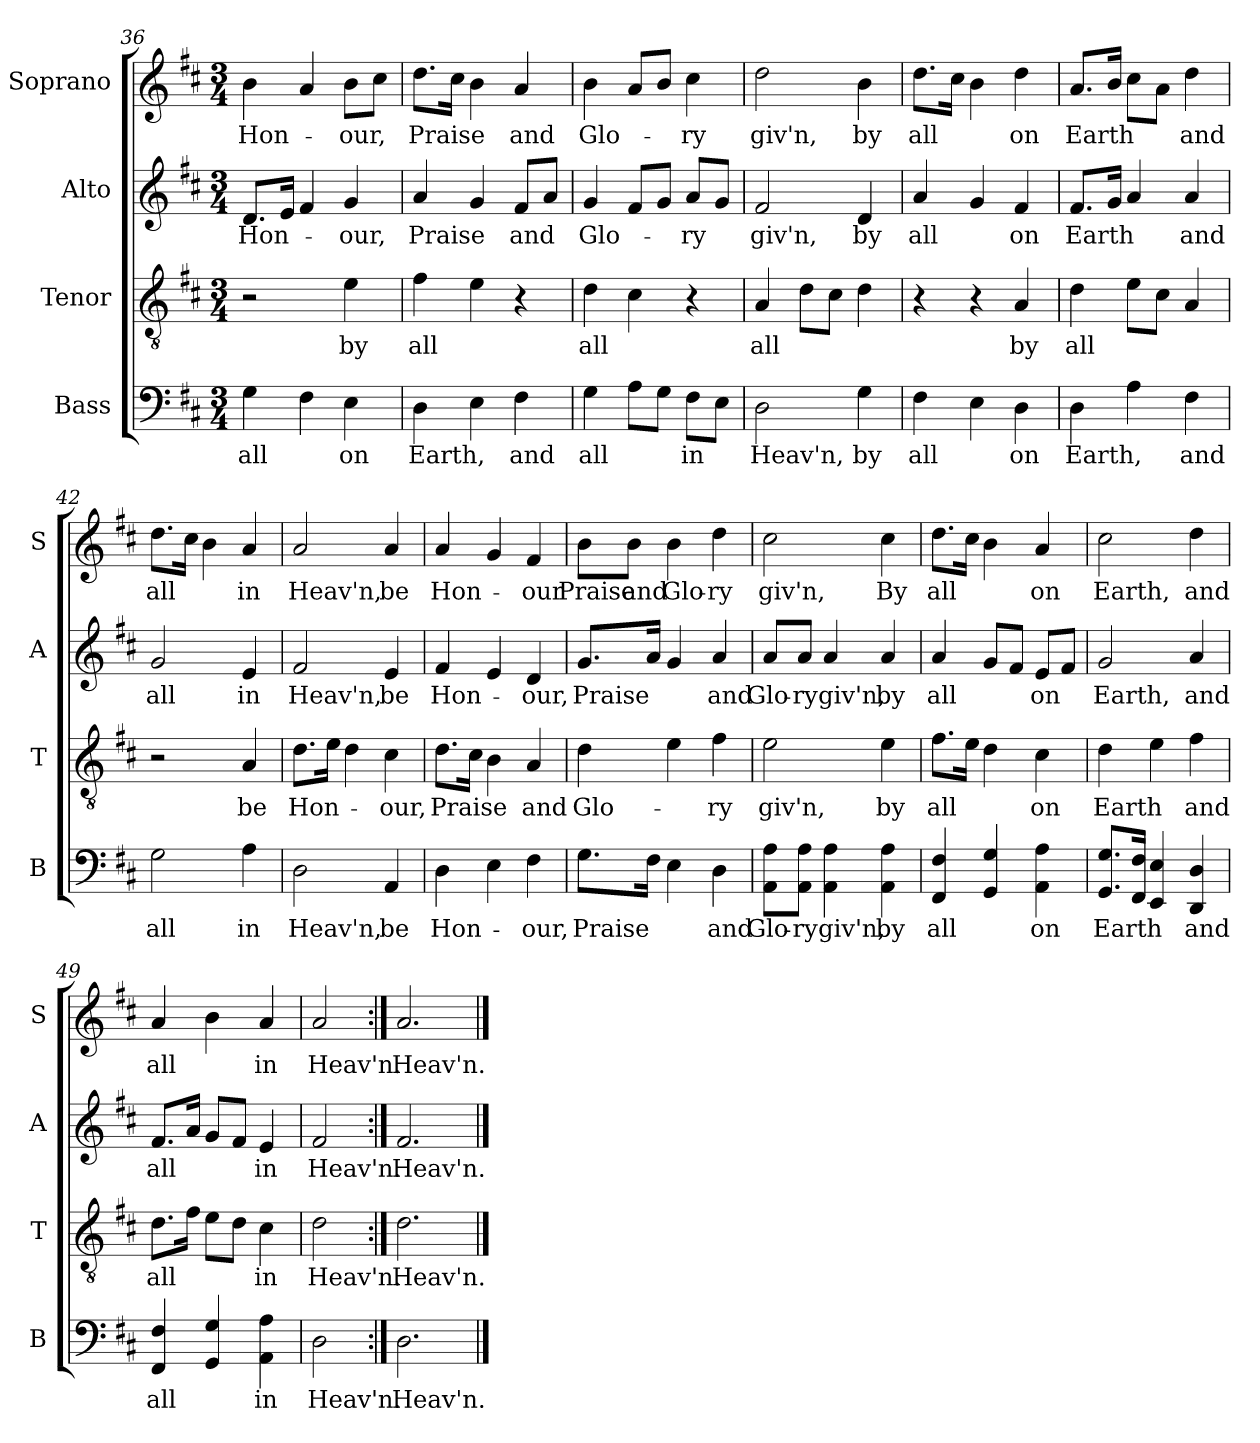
**kern	**text	**kern	**text	**kern	**text	**kern	**text
*part4	*part4	*part3	*part3	*part2	*part2	*part1	*part1
*staff4	*staff4	*staff3	*staff3	*staff2	*staff2	*staff1	*staff1
*I"Bass	*	*I"Tenor	*	*I"Alto	*	*I"Soprano	*
*I'B	*	*I'T	*	*I'A	*	*I'S	*
!!LO:LB:g=z
*clefF4	*	*clefGv2	*	*clefG2	*	*clefG2	*
*k[f#c#]	*	*k[f#c#]	*	*k[f#c#]	*	*k[f#c#]	*
*D:	*	*D:	*	*D:	*	*D:	*
*M3/4	*	*M3/4	*	*M3/4	*	*M3/4	*
=36	=36	=36	=36	=36	=36	=36	=36
!	!LO:LY:b	!	!	!	!LO:LY:b	!	!LO:LY:b
4G\	all	2r	.	8.d/L	Hon-	4b\	Hon-
.	.	.	.	16e/Jk	.	.	.
4F#\	.	.	.	4f#/	.	4a/	.
!	!LO:LY:b	!	!LO:LY:b	!	!LO:LY:b	!	!LO:LY:b
4E\	on	4e\	by	4g/	-our,	8b\L	-our,
.	.	.	.	.	.	8cc#\J	.
=37	=37	=37	=37	=37	=37	=37	=37
!	!LO:LY:b	!	!LO:LY:b	!	!LO:LY:b	!	!LO:LY:b
4D\	Earth,	4f#\	all	4a/	Praise	8.dd\L	Praise
.	.	.	.	.	.	16cc#\Jk	.
4E\	.	4e\	.	4g/	.	4b\	.
!	!LO:LY:b	!	!	!	!LO:LY:b	!	!LO:LY:b
4F#\	and	4r	.	8f#/L	and	4a/	and
.	.	.	.	8a/J	.	.	.
=38	=38	=38	=38	=38	=38	=38	=38
!	!LO:LY:b	!	!LO:LY:b	!	!LO:LY:b	!	!LO:LY:b
4G\	all	4d\	all	4g/	Glo-	4b\	Glo-
8A\L	.	4c#\	.	8f#/L	.	8a/L	.
8G\J	.	.	.	8g/J	.	8b/J	.
!	!LO:LY:b	!	!	!	!LO:LY:b	!	!LO:LY:b
8F#\L	in	4r	.	8a/L	-ry	4cc#\	-ry
8E\J	.	.	.	8g/J	.	.	.
=39	=39	=39	=39	=39	=39	=39	=39
!	!LO:LY:b	!	!LO:LY:b	!	!LO:LY:b	!	!LO:LY:b
2D\	Heav'n,	4A/	all	2f#/	giv'n,	2dd\	giv'n,
.	.	8d\L	.	.	.	.	.
.	.	8c#\J	.	.	.	.	.
!	!LO:LY:b	!	!	!	!LO:LY:b	!	!LO:LY:b
4G\	by	4d\	.	4d/	by	4b\	by
=40	=40	=40	=40	=40	=40	=40	=40
!	!LO:LY:b	!	!	!	!LO:LY:b	!	!LO:LY:b
4F#\	all	4r	.	4a/	all	8.dd\L	all
.	.	.	.	.	.	16cc#\Jk	.
4E\	.	4r	.	4g/	.	4b\	.
!	!LO:LY:b	!	!LO:LY:b	!	!LO:LY:b	!	!LO:LY:b
4D\	on	4A/	by	4f#/	on	4dd\	on
!!LO:PB:g=z
=41	=41	=41	=41	=41	=41	=41	=41
!	!LO:LY:b	!	!LO:LY:b	!	!LO:LY:b	!	!LO:LY:b
4D\	Earth,	4d\	all	8.f#/L	Earth	8.a/L	Earth
.	.	.	.	16g/Jk	.	16b/Jk	.
4A\	.	8e\L	.	4a/	.	8cc#\L	.
.	.	8c#\J	.	.	.	8a\J	.
!	!LO:LY:b	!	!	!	!LO:LY:b	!	!LO:LY:b
4F#\	and	4A/	.	4a/	and	4dd\	and
=42	=42	=42	=42	=42	=42	=42	=42
!	!LO:LY:b	!	!	!	!LO:LY:b	!	!LO:LY:b
2G\	all	2r	.	2g/	all	8.dd\L	all
.	.	.	.	.	.	16cc#\Jk	.
.	.	.	.	.	.	4b\	.
!	!LO:LY:b	!	!LO:LY:b	!	!LO:LY:b	!	!LO:LY:b
4A\	in	4A/	be	4e/	in	4a/	in
=43	=43	=43	=43	=43	=43	=43	=43
!	!LO:LY:b	!	!LO:LY:b	!	!LO:LY:b	!	!LO:LY:b
2D\	Heav'n,	8.d\L	Hon-	2f#/	Heav'n,	2a/	Heav'n,
.	.	16e\Jk	.	.	.	.	.
.	.	4d\	.	.	.	.	.
!	!LO:LY:b	!	!LO:LY:b	!	!LO:LY:b	!	!LO:LY:b
4AA/	be	4c#\	-our,	4e/	be	4a/	be
=44	=44	=44	=44	=44	=44	=44	=44
!	!LO:LY:b	!	!LO:LY:b	!	!LO:LY:b	!	!LO:LY:b
4D\	Hon-	8.d\L	Praise	4f#/	Hon-	4a/	Hon-
.	.	16c#\Jk	.	.	.	.	.
4E\	.	4B\	.	4e/	.	4g/	.
!	!LO:LY:b	!	!LO:LY:b	!	!LO:LY:b	!	!LO:LY:b
4F#\	-our,	4A/	and	4d/	-our,	4f#/	-our
=45	=45	=45	=45	=45	=45	=45	=45
!	!LO:LY:b	!	!LO:LY:b	!	!LO:LY:b	!	!LO:LY:b
8.G\L	Praise	4d\	Glo-	8.g/L	Praise	8b\L	Praise
!	!	!	!	!	!	!	!LO:LY:b
.	.	.	.	.	.	8b\J	and
16F#\Jk	.	.	.	16a/Jk	.	.	.
!	!	!	!	!	!	!	!LO:LY:b
4E\	.	4e\	.	4g/	.	4b\	Glo-
!	!LO:LY:b	!	!LO:LY:b	!	!LO:LY:b	!	!LO:LY:b
4D\	and	4f#\	-ry	4a/	and	4dd\	-ry
!!LO:LB:g=z
=46	=46	=46	=46	=46	=46	=46	=46
!	!LO:LY:b	!	!LO:LY:b	!	!LO:LY:b	!	!LO:LY:b
8AA\ 8A\L	Glo-	2e\	giv'n,	8a/L	Glo-	2cc#\	giv'n,
!	!LO:LY:b	!	!	!	!LO:LY:b	!	!
8AA\ 8A\J	-ry	.	.	8a/J	-ry	.	.
!	!LO:LY:b	!	!	!	!LO:LY:b	!	!
4AA\ 4A\	giv'n,	.	.	4a/	giv'n,	.	.
!	!LO:LY:b	!	!LO:LY:b	!	!LO:LY:b	!	!LO:LY:b
4AA\ 4A\	by	4e\	by	4a/	by	4cc#\	By
=47	=47	=47	=47	=47	=47	=47	=47
!	!LO:LY:b	!	!LO:LY:b	!	!LO:LY:b	!	!LO:LY:b
4FF#/ 4F#/	all	8.f#\L	all	4a/	all	8.dd\L	all
.	.	16e\Jk	.	.	.	16cc#\Jk	.
4GG/ 4G/	.	4d\	.	8g/L	.	4b\	.
.	.	.	.	8f#/J	.	.	.
!	!LO:LY:b	!	!LO:LY:b	!	!LO:LY:b	!	!LO:LY:b
4AA\ 4A\	on	4c#\	on	8e/L	on	4a/	on
.	.	.	.	8f#/J	.	.	.
=48	=48	=48	=48	=48	=48	=48	=48
!	!LO:LY:b	!	!LO:LY:b	!	!LO:LY:b	!	!LO:LY:b
8.GG/ 8.G/L	Earth	4d\	Earth	2g/	Earth,	2cc#\	Earth,
16FF#/ 16F#/Jk	.	.	.	.	.	.	.
4EE/ 4E/	.	4e\	.	.	.	.	.
!	!LO:LY:b	!	!LO:LY:b	!	!LO:LY:b	!	!LO:LY:b
4DD/ 4D/	and	4f#\	and	4a/	and	4dd\	and
=49	=49	=49	=49	=49	=49	=49	=49
!	!LO:LY:b	!	!LO:LY:b	!	!LO:LY:b	!	!LO:LY:b
4FF#/ 4F#/	all	8.d\L	all	8.f#/L	all	4a/	all
.	.	16f#\Jk	.	16a/Jk	.	.	.
4GG/ 4G/	.	8e\L	.	8g/L	.	4b\	.
.	.	8d\J	.	8f#/J	.	.	.
!	!LO:LY:b	!	!LO:LY:b	!	!LO:LY:b	!	!LO:LY:b
4AA\ 4A\	in	4c#\	in	4e/	in	4a/	in
=50	=50	=50	=50	=50	=50	=50	=50
!	!LO:LY:b	!	!LO:LY:b	!	!LO:LY:b	!	!LO:LY:b
2D\	Heav'n.	2d\	Heav'n.	2f#/	Heav'n.	2a/	Heav'n.
=51:|!	=51:|!	=51:|!	=51:|!	=51:|!	=51:|!	=51:|!	=51:|!
!	!LO:LY:b	!	!LO:LY:b	!	!LO:LY:b	!	!LO:LY:b
2.D\	Heav'n.	2.d\	Heav'n.	2.f#/	Heav'n.	2.a/	Heav'n.
==	==	==	==	==	==	==	==
*-	*-	*-	*-	*-	*-	*-	*-
